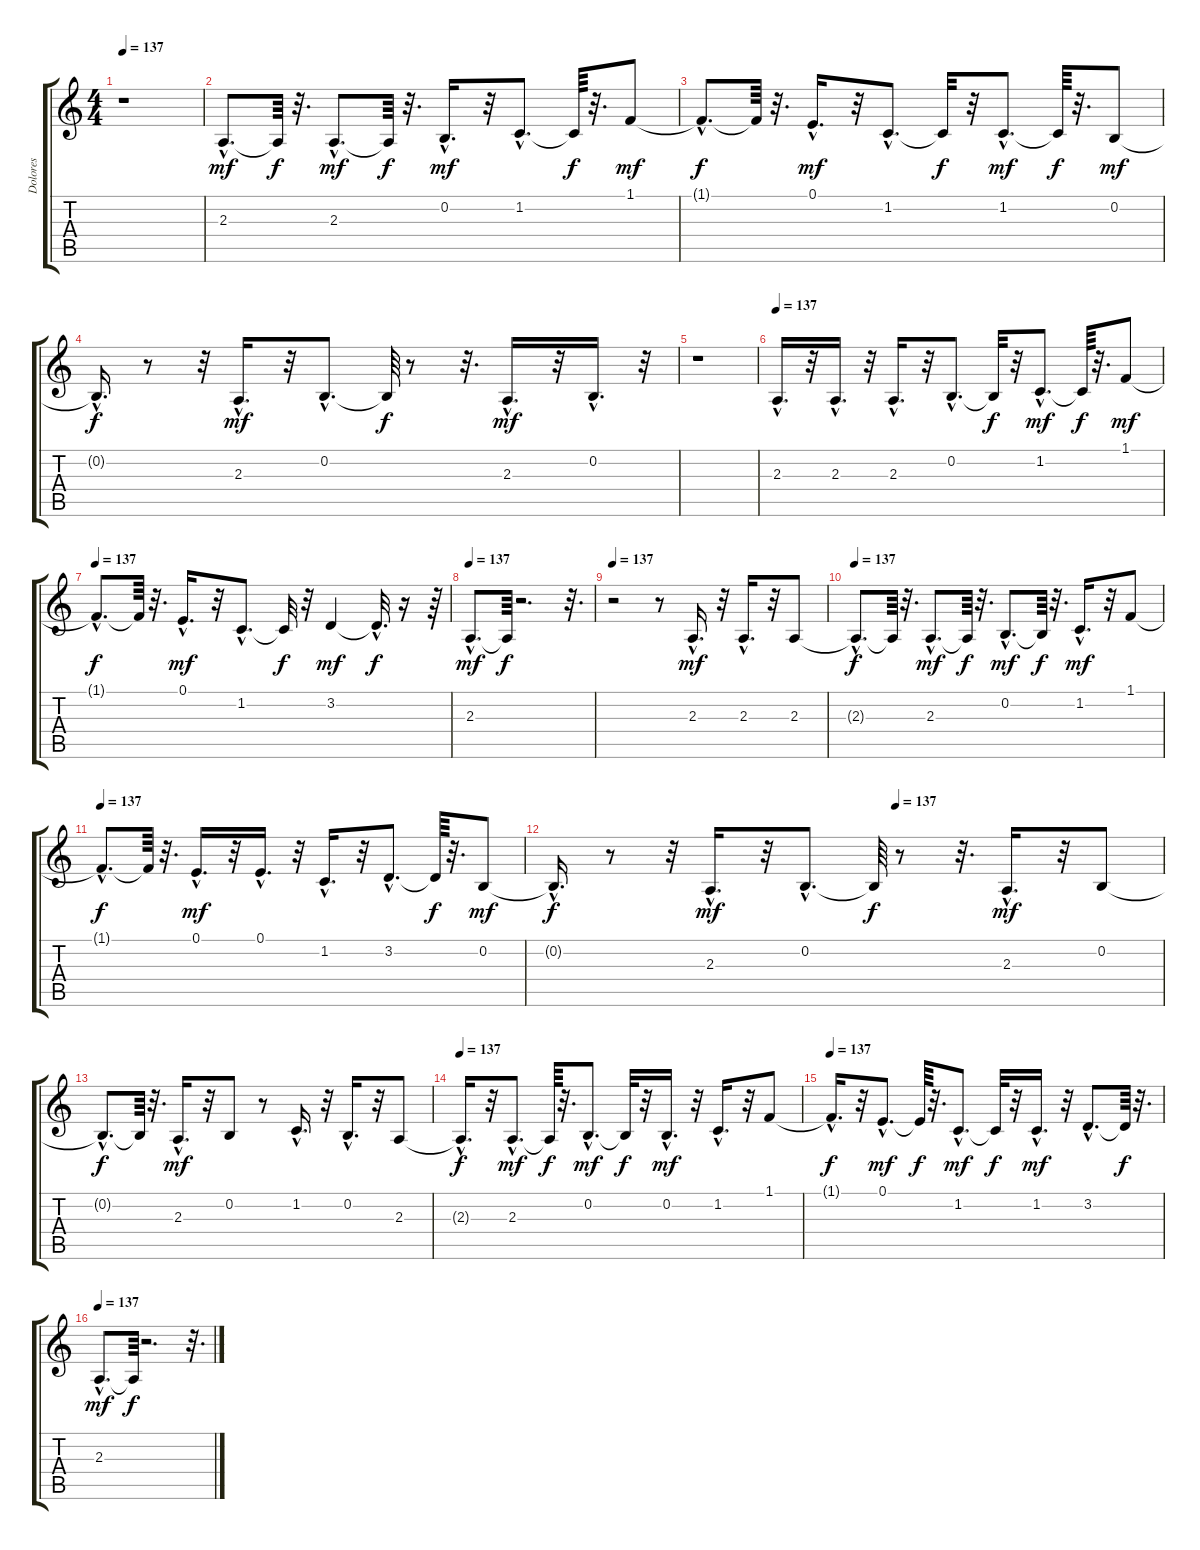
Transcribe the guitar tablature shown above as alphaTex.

\track ("Dolores" "Dolores") {instrument panflute}
\staff {score tabs}
\tuning (E4 B3 G3 D3 A2 E2) {hide}
\ts (4 4)
\tempo 137
\clef g2
\ks c
r.1{dy mf} |
2.3{hac}.8{d} 2.3{t}.64{dy f} r.32{d} 2.3{hac}.8{d dy mf} 2.3{t}.64{dy f} r.32{d} 0.2{hac}.16{d dy mf} r.32 1.2{hac}.8{d} 1.2{t}.64{dy f} r.32{d} 1.1.8{dy mf} |
1.1{hac t}.8{d dy f} 1.1{t}.64 r.32{d} 0.1{hac}.16{d dy mf} r.32 1.2{hac}.8{d} 1.2{t}.32{dy f} r.32 1.2{hac}.8{d dy mf} 1.2{t}.64{dy f} r.32{d} 0.2.8{dy mf} |
0.2{hac t}.16{d dy f} r.8 r.32 2.3{hac}.16{d dy mf} r.32 0.2{hac}.8{d} 0.2{t}.64{dy f} r.8 r.32{d} 2.3{hac}.16{d dy mf} r.32 0.2{hac}.16{d} r.32 |
r.1 |
\tempo 137
2.3{hac}.16{d} r.32 2.3{hac}.16{d} r.32 2.3{hac}.16{d} r.32 0.2{hac}.8{d} 0.2{t}.32{dy f} r.32 1.2{hac}.8{d dy mf} 1.2{t}.64{dy f} r.32{d} 1.1.8{dy mf} |
\tempo 137
1.1{hac t}.8{d dy f} 1.1{t}.64 r.32{d} 0.1{hac}.16{d dy mf} r.32 1.2{hac}.8{d} 1.2{t}.32{dy f} r.32 3.2.4{dy mf} 3.2{hac t}.32{d dy f} r.16 r.64 |
\tempo 137
2.3{hac}.8{d dy mf} 2.3{t}.64{dy f} r.2{d} r.32{d} |
\tempo 137
r.2 r.8 2.3{hac}.16{d dy mf} r.32 2.3{hac}.16{d} r.32 2.3.8 |
\tempo 137
2.3{hac t}.8{d dy f} 2.3{t}.64 r.32{d} 2.3{hac}.8{d dy mf} 2.3{t}.64{dy f} r.32{d} 0.2{hac}.8{d dy mf} 0.2{t}.64{dy f} r.32{d} 1.2{hac}.16{d dy mf} r.32 1.1.8 |
\tempo 137
1.1{hac t}.8{d dy f} 1.1{t}.64 r.32{d} 0.1{hac}.16{d dy mf} r.32 0.1{hac}.16{d} r.32 1.2{hac}.16{d} r.32 3.2{hac}.8{d} 3.2{t}.64{dy f} r.32{d} 0.2.8{dy mf} |
\tempo (137 0.5625)
0.2{hac t}.16{d dy f} r.8 r.32 2.3{hac}.16{d dy mf} r.32 0.2{hac}.8{d} 0.2{t}.64{dy f} r.8 r.32{d} 2.3{hac}.16{d dy mf} r.32 0.2.8 |
0.2{hac t}.8{d dy f} 0.2{t}.64 r.32{d} 2.3{hac}.16{d dy mf} r.32 0.2.8 r.8 1.2{hac}.16{d} r.32 0.2{hac}.16{d} r.32 2.3.8 |
\tempo 137
2.3{hac t}.16{d dy f} r.32 2.3{hac}.8{d dy mf} 2.3{t}.64{dy f} r.32{d} 0.2{hac}.8{d dy mf} 0.2{t}.32{dy f} r.32 0.2{hac}.16{d dy mf} r.32 1.2{hac}.16{d} r.32 1.1.8 |
\tempo 137
1.1{hac t}.16{d dy f} r.32 0.1{hac}.8{d dy mf} 0.1{t}.64{dy f} r.32{d} 1.2{hac}.8{d dy mf} 1.2{t}.32{dy f} r.32 1.2{hac}.16{d dy mf} r.32 3.2{hac}.8{d} 3.2{t}.64{dy f} r.32{d} |
\tempo 137
2.3{hac}.8{d dy mf} 2.3{t}.64{dy f} r.2{d} r.32{d}
